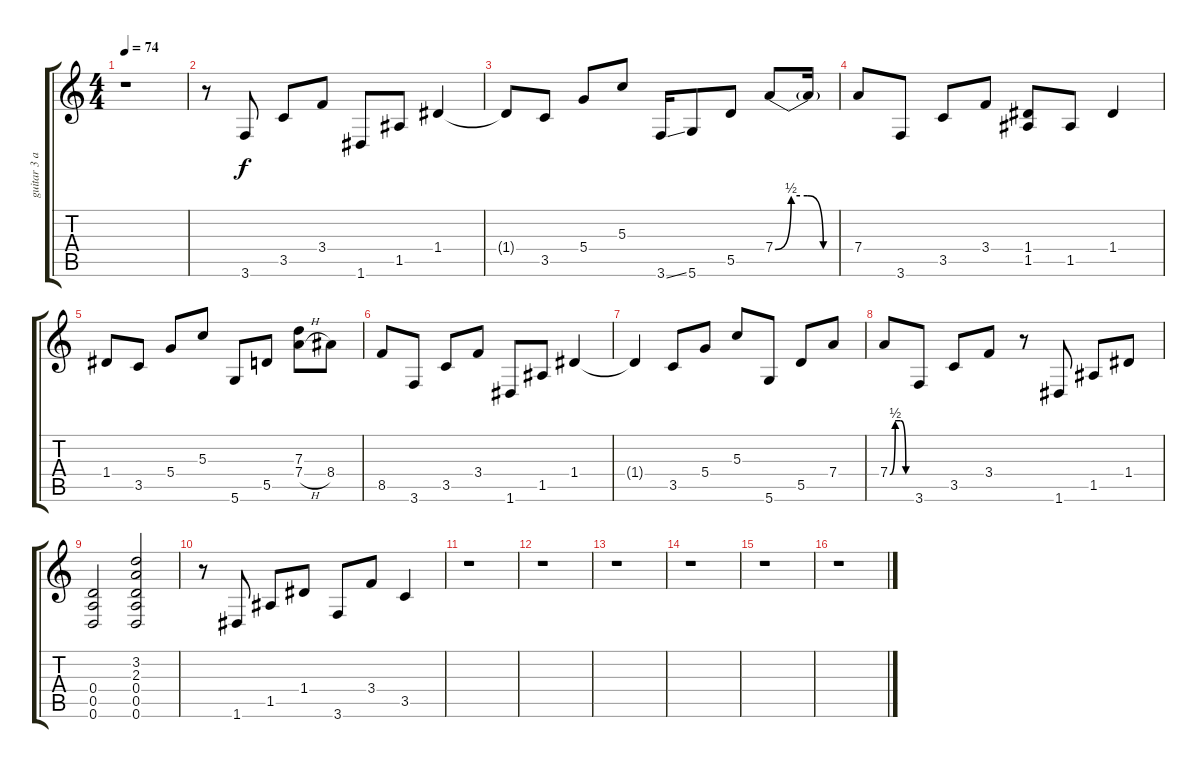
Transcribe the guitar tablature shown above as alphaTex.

\track ("guitar 3 acoustic" "guitar 3 a") {instrument acousticguitarsteel}
\staff {score tabs}
\tuning (E4 B3 G3 D3 A2 D2) {hide}
\ts (4 4)
\tempo 74
\clef g2
\ks c
r.1{dy f} |
r.8 3.6.8 3.5.8 3.4.8 1.6.8 1.5.8 1.4.4 |
1.4{t}.8 3.5.8 5.4.8 5.3.8 3.6{ss}.16 5.6.8 5.5.8 7.4{be (custom 0 0 15 2 30 2 45 0 60 0)}.8 7.4{t}.16 |
7.4.8 3.6.8 3.5.8 3.4.8 (1.4 1.5).8 1.5.8 1.4.4 |
1.4.8 3.5.8 5.4.8 5.3.8 5.6.8 5.5.8 (7.3 7.4{h}).8 8.4.8 |
8.5.8 3.6.8 3.5.8 3.4.8 1.6.8 1.5.8 1.4.4 |
1.4{t}.4 3.5.8 5.4.8 5.3.8 5.6.8 5.5.8 7.4.8 |
7.4{be (custom 0 0 15 2 30 2 45 0 60 0)}.8 3.6.8 3.5.8 3.4.8 r.8 1.6.8 1.5.8 1.4.8 |
(0.4 0.5 0.6).2 (3.2 2.3 0.4 0.5 0.6).2 |
r.8 1.6.8 1.5.8 1.4.8 3.6.8 3.4.8 3.5.4 |
r.1 |
r.1 |
r.1 |
r.1 |
r.1 |
r.1
